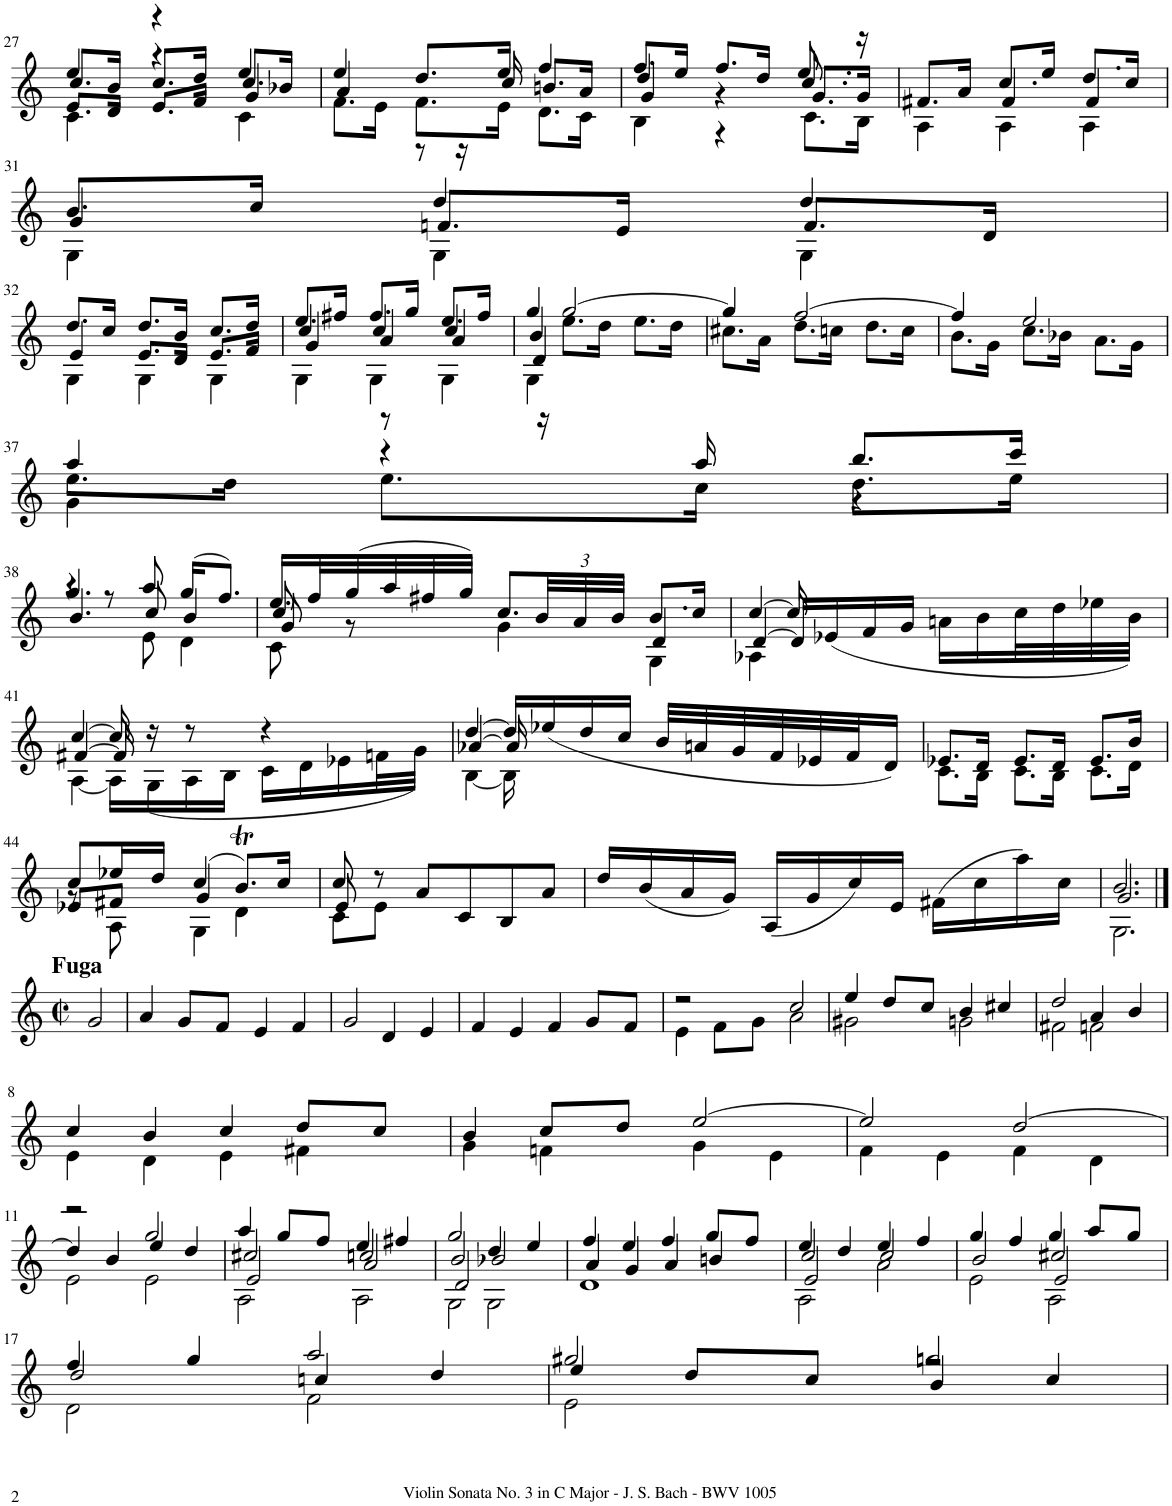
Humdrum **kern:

**kern
*part1
*staff1
*I"Violin
*I'Vln.
!!LO:PB:g=z
*clefG2
*k[]
*M3/4
=27
*^
*	*^
*	*	*^
4ee/	4c\	8.cc/L	8.e/L
.	.	16b/Jk	16d/Jk
4r	4r	8.cc/L	8.e/L
.	.	16dd/Jk	16f/Jk
4ee/	4c\	8.cc/L	4g/
.	.	16b-X/Jk	.
*	*	*v	*v
=28	=28	=28
4ee/	8.f\L	4a/
.	16e\Jk	.
8.dd/L	8.f\L	8r
.	.	16r
16ee/Jk	16e\Jk	16cc/
4ff/	8.d\L	8.bn/L
.	16c\Jk	16a/Jk
=29	=29	=29
*	*	*^
8.ff/L	4B\	4dd/	4g/
16ee/Jk	.	.	.
8.ff/L	4r	4r	4ryy
16dd/Jk	.	.	.
8.ee/	8.c\L	8.cc/	8.g/L
16r	16B\Jk	16ryy	16g/Jk
*	*	*v	*v
=30	=30	=30
8.f#X/L	4A\	4ryy
16a/Jk	.	.
8.cc/L	4A\	4f#/
16ee/Jk	.	.
8.dd/L	4A\	4f#/
16cc/Jk	.	.
!!LO:LB:g=z	!!	!!
=31	=31	=31
8.b/L	4G\	4g/
16cc/Jk	.	.
4dd/	4G\	8.fn/L
.	.	16e/Jk
4dd/	4G\	8.f/L
.	.	16d/Jk
!!LO:LB:g=z	!!	!!
=32	=32	=32
8.dd/L	4G\	4e/
16cc/Jk	.	.
8.dd/L	4G\	8.e/L
16b/Jk	.	16d/Jk
8.cc/L	4G\	8.e/L
16dd/Jk	.	16f/Jk
=33	=33	=33
*	*	*^
8.ee/L	4G\	4cc/	4g/
16ff#X/Jk	.	.	.
8.ff#/L	4G\	4cc/	4a/
16gg/Jk	.	.	.
8.ee/L	4G\	4cc/	4a/
16ff#/Jk	.	.	.
=34	=34	=34	=34
4gg/	4G\	4b/	4d/
[2gg/	8.ee\L	2ryy	2ryy
.	16dd\Jk	.	.
.	8.ee\L	.	.
.	16dd\Jk	.	.
*	*v	*v	*v
=35	=35
4gg/]	8.cc#X\L
.	16a\Jk
[2ff/	8.dd\L
.	16ccn\Jk
.	8.dd\L
.	16cc\Jk
=36	=36
4ff/]	8.b\L
.	16g\Jk
2ee/	8.cc\L
.	16b-X\Jk
.	8.a\L
.	16g\Jk
!!LO:LB:g=z	!!
=37	=37
*	*^
4aa/	4g\	8.ee\L
.	.	16dd\Jk
8r	4r	8.ee\L
16r	.	.
16aa/	.	16cc\Jk
8.bb/L	4r	8.dd\L
16ccc/Jk	.	16ee\Jk
!!LO:LB:g=z	!!	!!
=38	=38	=38
4.gg/	4r	4.b/
.	8r	.
8aa/	8e\	8cc/
(16gg/KL	4d\	4b/
8.ff/J)	.	.
=39	=39	=39
*	*	*^
16.ee/LL	8c\	8cc/	8g/
32ff/L	.	.	.
(32gg/	8r	8ryy	8ryy
32aa/	.	.	.
32ff#X/	.	.	.
32gg/JJJ)	.	.	.
8.cc/L	4g\	4ryy	4ryy
*Xbrackettup	*	*	*
48b/LL	.	.	.
48a/	.	.	.
48b/JJJ	.	.	.
8.b/L	4G\	4d/	4ryy
16cc/Jk	.	.	.
*	*	*v	*v
=40	=40	=40
[4cc/	4A-X\	[4d/
16cc/]	4ryy	16d/LL]
16ryy	.	(16e-X/
8ryy	.	16f/
.	.	16g/JJ
4ryy	4ryy	16an\LL
.	.	16b\
.	.	32cc\L
.	.	32dd\
.	.	32ee-X\
.	.	32b\JJJ)
!!LO:LB:g=z	!!	!!
=41	=41	=41
[4cc/	[4A\	[4f#X/
16cc/]	16A\LL]	16f#/]
16r	(16G\	16ryy
8r	16A\	8ryy
.	16B\JJ	.
4r	16c\LL	4ryy
.	16d\	.
.	16e-X\	.
.	32fn\L	.
.	32g\JJJ)	.
=42	=42	=42
[4dd/	[4B\	[4a-X/
16dd/LL]	16B\]	16a-/]
(16ee-X/	16ryy	16ryy
16dd/	8ryy	8ryy
16cc/JJ	.	.
32b/LLL	4ryy	4ryy
32an/	.	.
32g/	.	.
32f/	.	.
32e-X/	.	.
32f/J	.	.
16d/JJ)	.	.
*	*v	*v
=43	=43
8.e-X/L	8.c\L
16d/Jk	16B\Jk
8.e-/L	8.c\L
16d/Jk	16B\Jk
8.e-/L	8.c\L
16b/Jk	16d\Jk
!!LO:LB:g=z	!!
=44	=44
*	*^
8cc/L	8r	8e-X/L
16ee-X/L	8A\	8f#X/J
16dd/JJ	.	.
(4cc/	4G\	4g/
8.bt/L)	4d\	4ryy
16cc/Jk	.	.
=45	=45	=45
8cc/	8c\L	8e/
8r	8e\J	8ryy
8a/L	2ryy	2ryy
8c/	.	.
8B/	.	.
8a/J	.	.
*v	*v	*v
=46
16dd/LL
(16b/
16a/
16g/JJ)
(16A/LL
16g/
16cc/)
16e/JJ
(16f#X\LL
16cc\
16aa\)
16cc\JJ
=47
*^
*	*^
2.b/	2.G\	2.g/
*v	*v	*v
!!LO:LB:g=z
==1
*M2/2
*met(c|)
*^
*	*^
!LO:TX:a:B:t=Fuga	!	!
*v	*v	*v
2g/
=2
4a/
8g/L
8f/J
4e/
4f/
=3
2g/
4d/
4e/
=4
4f/
4e/
4f/
8g/L
8f/J
=5
*^
2r	4e\
.	8f\L
.	8g\J
2cc/	2a\
=6	=6
4ee/	2g#X\
8dd/L	.
8cc/J	.
4b/	2gn\
4cc#X/	.
=7	=7
2dd/	2f#X\
4a/	2fn\
4b/	.
!!LO:LB:g=z	!!
=8	=8
4cc/	4e\
4b/	4d\
4cc/	4e\
8dd/L	4f#X\
8cc/J	.
=9	=9
4b/	4g\
8cc/L	4fn\
8dd/J	.
[2ee/	4g\
.	4e\
=10	=10
2ee/]	4f\
.	4e\
[2dd/	4f\
.	4d\
!!LO:LB:g=z	!!
=11	=11
*	*^
2r	2e\	4dd/]
.	.	4b/
2gg/	2e\	4ee/
.	.	4dd/
=12	=12	=12
*	*	*^
4aa/	2A\	2cc#X/	2e/
8gg/L	.	.	.
8ff/J	.	.	.
4ee/	2A\	2ccn/	2a/
4ff#X/	.	.	.
=13	=13	=13	=13
2gg/	2G\	2b/	2d/
4dd/	2G\	2b-X/	2ryy
4ee/	.	.	.
*	*	*v	*v
=14	=14	=14
4ff/	1d	4a/
4ee/	.	4g/
4ff/	.	4a/
8gg/L	.	4bn/
8ff/J	.	.
=15	=15	=15
*	*	*^
4ee/	2A\	2cc/	2e/
4dd/	.	.	.
4ee/	2a\	2cc/	2ryy
4ff/	.	.	.
=16	=16	=16	=16
4gg/	2e\	2b/	2ryy
4ff/	.	.	.
4gg/	2A\	2cc#X/	2e/
8aa/L	.	.	.
8gg/J	.	.	.
*	*	*v	*v
!!LO:LB:g=z
=17	=17	=17
4ff/	2d\	2dd/
4gg/	.	.
2aa/	2f\	4ccn/
.	.	4dd/
=18	=18	=18
2gg#X/	2e\	4ee/
.	.	8dd/L
.	.	8cc/J
2ggn/	2r	4b/
.	.	4cc/
*v	*v	*v
=
*-
